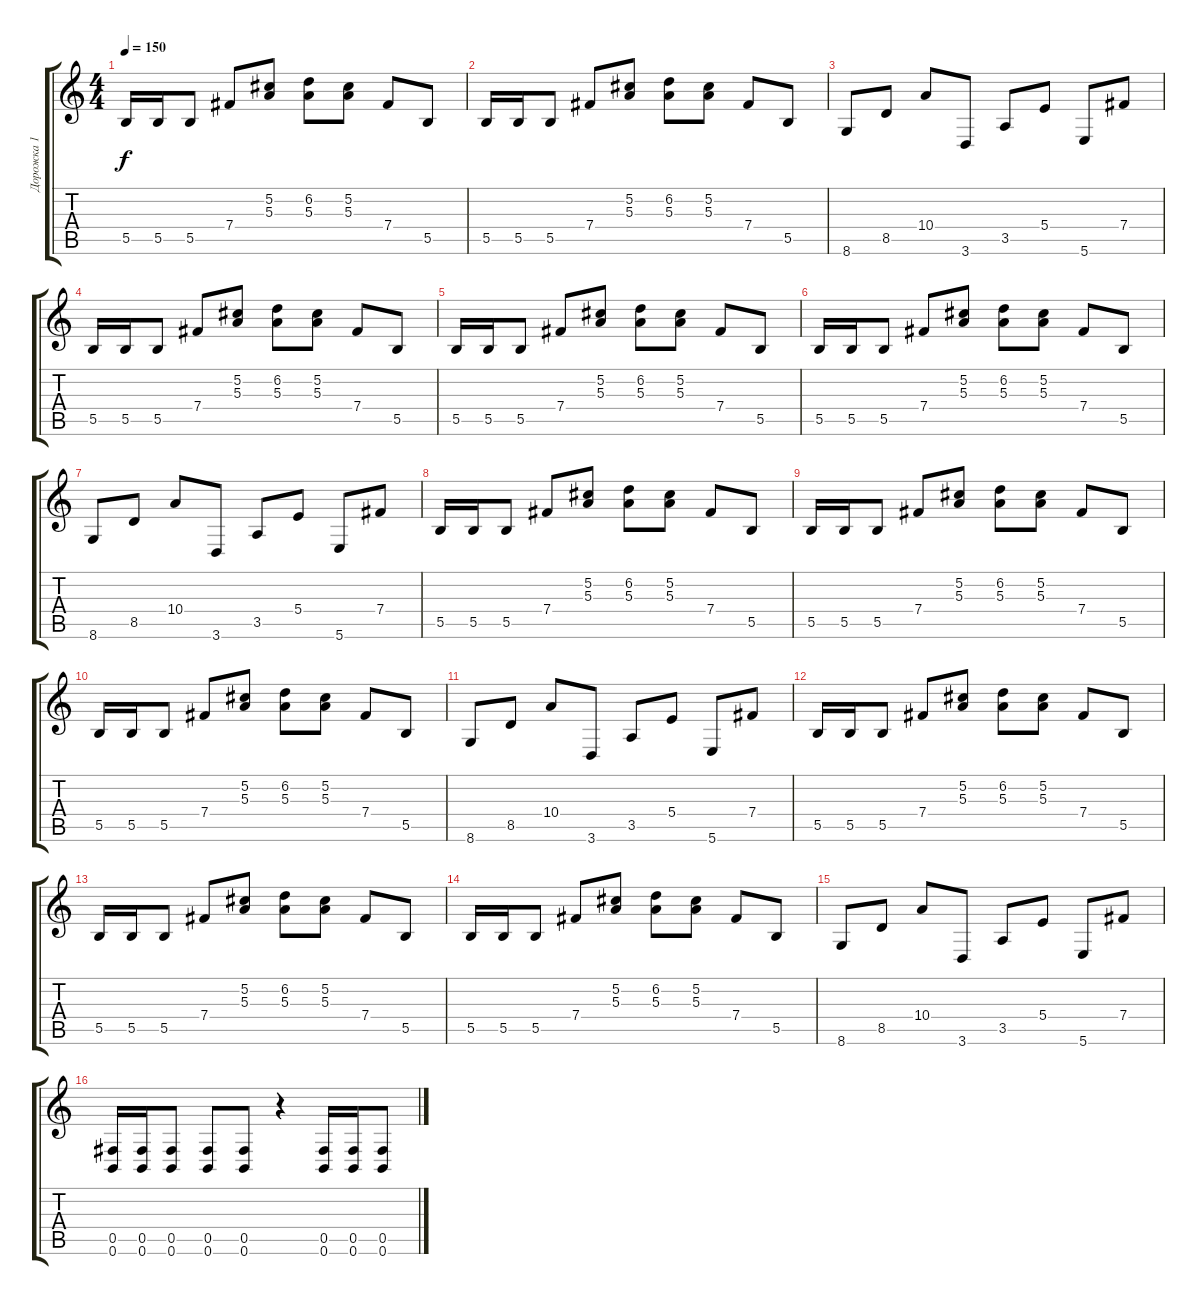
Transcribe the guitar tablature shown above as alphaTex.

\track ("Дорожка 1" "Дорожка 1") {instrument distortionguitar}
\staff {score tabs}
\tuning (Db4 Ab3 E3 B2 Gb2 B1) {hide}
\ts (4 4)
\tempo 150
\clef g2
\ks c
5.5.16{dy f} 5.5.16 5.5.8 7.4.8 (5.2 5.3).8 (6.2 5.3).8 (5.2 5.3).8 7.4.8 5.5.8 |
5.5.16 5.5.16 5.5.8 7.4.8 (5.2 5.3).8 (6.2 5.3).8 (5.2 5.3).8 7.4.8 5.5.8 |
8.6.8 8.5.8 10.4.8 3.6.8 3.5.8 5.4.8 5.6.8 7.4.8 |
5.5.16 5.5.16 5.5.8 7.4.8 (5.2 5.3).8 (6.2 5.3).8 (5.2 5.3).8 7.4.8 5.5.8 |
5.5.16 5.5.16 5.5.8 7.4.8 (5.2 5.3).8 (6.2 5.3).8 (5.2 5.3).8 7.4.8 5.5.8 |
5.5.16 5.5.16 5.5.8 7.4.8 (5.2 5.3).8 (6.2 5.3).8 (5.2 5.3).8 7.4.8 5.5.8 |
8.6.8 8.5.8 10.4.8 3.6.8 3.5.8 5.4.8 5.6.8 7.4.8 |
5.5.16 5.5.16 5.5.8 7.4.8 (5.2 5.3).8 (6.2 5.3).8 (5.2 5.3).8 7.4.8 5.5.8 |
5.5.16 5.5.16 5.5.8 7.4.8 (5.2 5.3).8 (6.2 5.3).8 (5.2 5.3).8 7.4.8 5.5.8 |
5.5.16 5.5.16 5.5.8 7.4.8 (5.2 5.3).8 (6.2 5.3).8 (5.2 5.3).8 7.4.8 5.5.8 |
8.6.8 8.5.8 10.4.8 3.6.8 3.5.8 5.4.8 5.6.8 7.4.8 |
5.5.16 5.5.16 5.5.8 7.4.8 (5.2 5.3).8 (6.2 5.3).8 (5.2 5.3).8 7.4.8 5.5.8 |
5.5.16 5.5.16 5.5.8 7.4.8 (5.2 5.3).8 (6.2 5.3).8 (5.2 5.3).8 7.4.8 5.5.8 |
5.5.16 5.5.16 5.5.8 7.4.8 (5.2 5.3).8 (6.2 5.3).8 (5.2 5.3).8 7.4.8 5.5.8 |
8.6.8 8.5.8 10.4.8 3.6.8 3.5.8 5.4.8 5.6.8 7.4.8 |
(0.5 0.6).16 (0.5 0.6).16 (0.5 0.6).8 (0.5 0.6).8 (0.5 0.6).8 r.4 (0.5 0.6).16 (0.5 0.6).16 (0.5 0.6).8
